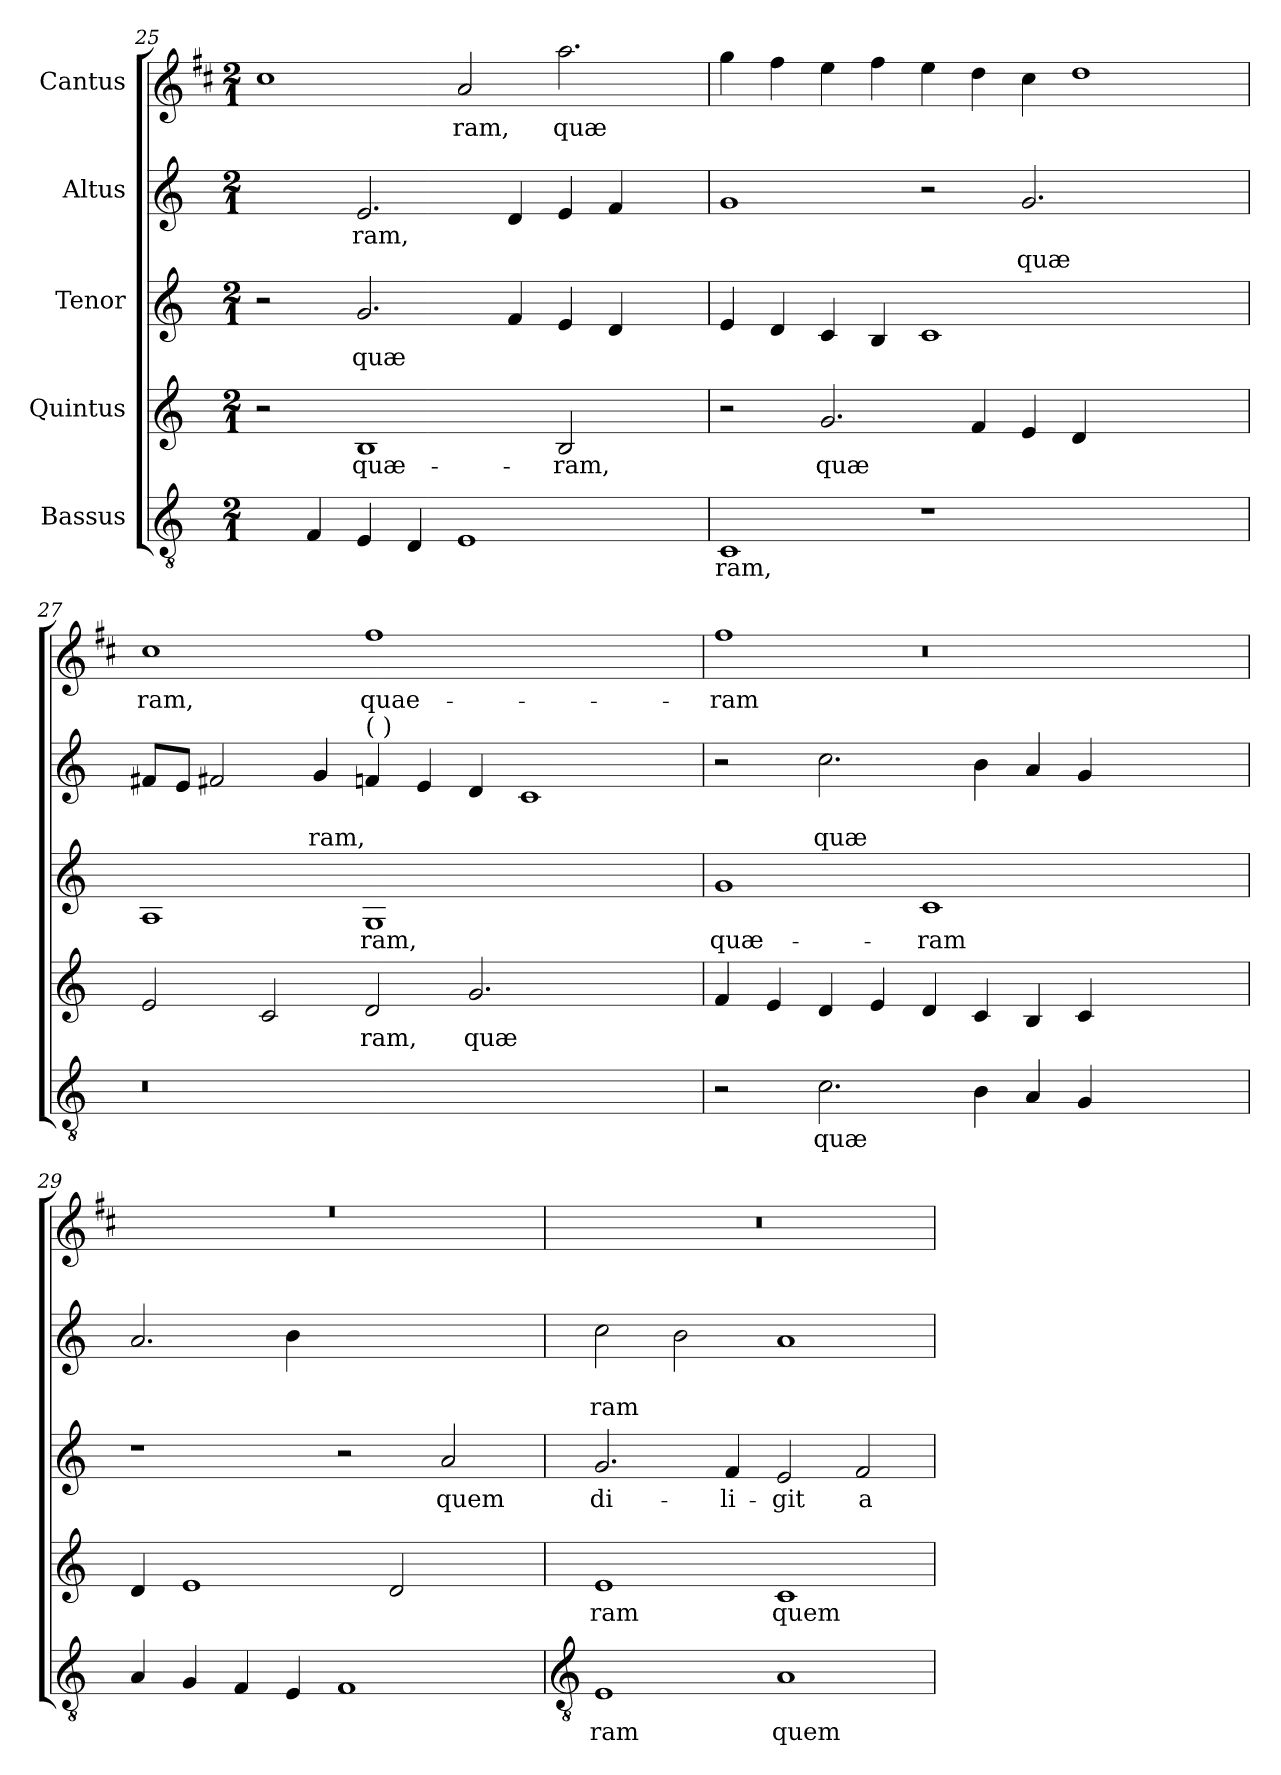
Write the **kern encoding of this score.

**kern	**text	**kern	**text	**kern	**text	**kern	**text	**text	**kern	**text
*part5	*part5	*part4	*part4	*part3	*part3	*part2	*part2	*part2	*part1	*part1
*staff5	*staff5	*staff4	*staff4	*staff3	*staff3	*staff2	*staff2	*staff2	*staff1	*staff1
*I"Bassus	*	*I"Quintus	*	*I"Tenor	*	*I"Altus	*	*	*I"Cantus	*
!!LO:LB:g=z
*clefGv2	*	*clefG2	*	*clefG2	*	*clefG2	*	*	*clefG2	*
*	*	*	*	*	*	*	*	*	*ITrd1c2	*
*k[]	*	*k[]	*	*k[]	*	*k[]	*	*	*k[]	*
*C:	*	*C:	*	*C:	*	*C:	*	*	*C:	*
*M2/1	*	*M2/1	*	*M2/1	*	*M2/1	*	*	*M2/1	*
=25	=25	=25	=25	=25	=25	=25	=25	=25	=25	=25
4Gyy]	.	2r	.	2r	.	2dyy]	.	.	1b	.
4F	.	.	.	.	.	.	.	.	.	.
!	!	!	!LO:LY:b	!	!LO:LY:b	!	!LO:LY:b	!	!	!
4E	.	1B	quæ-	2.g	quæ	2.e	-ram,	.	.	.
4D	.	.	.	.	.	.	.	.	.	.
!	!	!	!	!	!	!	!	!	!	!LO:LY:b
1E	.	.	.	.	.	.	.	.	2g	ram,
.	.	.	.	4f	.	4d	.	.	.	.
!	!	!	!LO:LY:b	!	!	!	!	!	!	!LO:LY:b
.	.	2B	-ram,	4e	.	4e	.	.	2.gg	quæ
.	.	.	.	4d	.	4f	.	.	.	.
4ryy	.	4ryy	.	4ryy	.	4ryy	.	.	.	.
=26	=26	=26	=26	=26	=26	=26	=26	=26	=26	=26
!	!LO:LY:b	!	!	!	!	!	!	!	!	!
1C	ram,	2r	.	4e	.	1g	.	.	4ff	.
.	.	.	.	4d	.	.	.	.	4ee	.
!	!	!	!LO:LY:b	!	!	!	!	!	!	!
.	.	2.g	quæ	4c	.	.	.	.	4dd	.
.	.	.	.	4B	.	.	.	.	4ee	.
1r	.	.	.	1c	.	2r	.	.	4dd	.
.	.	4f	.	.	.	.	.	.	4cc	.
!	!	!	!	!	!	!	!	!LO:LY:b	!	!
.	.	4e	.	.	.	2.g	.	quæ	4b	.
.	.	4d	.	.	.	.	.	.	1cc	.
2.ryy	.	2.ryy	.	2.ryy	.	.	.	.	.	.
.	.	.	.	.	.	2ryy	.	.	.	.
=27	=27	=27	=27	=27	=27	=27	=27	=27	=27	=27
!	!	!	!	!	!	!	!	!	!	!LO:LY:b
0r	.	2e	.	1A	.	8f#L	.	.	1b	ram,
.	.	.	.	.	.	8eJ	.	.	.	.
.	.	.	.	.	.	2f#X	.	.	.	.
.	.	2c	.	.	.	.	.	.	.	.
!	!	!	!	!	!	!	!	!LO:LY:b	!	!
.	.	.	.	.	.	4g	.	ram,	.	.
!	!	!	!	!	!	!LO:TX:a:t=(  )	!	!	!	!
!	!	!	!LO:LY:b	!	!LO:LY:b	!	!	!	!	!LO:LY:b
.	.	2d	ram,	1G	ram,	4f	.	.	1ee	quae-
.	.	.	.	.	.	4e	.	.	.	.
!	!	!	!LO:LY:b	!	!	!	!	!	!	!
.	.	2.g	quæ	.	.	4d	.	.	.	.
.	.	.	.	.	.	1c	.	.	.	.
2.ryy	.	.	.	2.ryy	.	.	.	.	2.ryy	.
.	.	2ryy	.	.	.	.	.	.	.	.
=28	=28	=28	=28	=28	=28	=28	=28	=28	=28	=28
!	!	!	!	!	!LO:LY:b	!	!	!	!	!LO:LY:b
2r	.	4f	.	1g	quæ-	2r	.	.	1ee	-ram
.	.	4e	.	.	.	.	.	.	.	.
!	!LO:LY:b	!	!	!	!	!	!	!LO:LY:b	!	!
2.c	quæ	4d	.	.	.	2.cc	.	quæ	.	.
.	.	4e	.	.	.	.	.	.	.	.
!	!	!	!	!	!LO:LY:b	!	!	!	!	!
.	.	4d	.	1c	-ram	.	.	.	0r	.
4B	.	4c	.	.	.	4b	.	.	.	.
4A	.	4B	.	.	.	4a	.	.	.	.
4G	.	4c	.	.	.	4g	.	.	.	.
1ryy	.	1ryy	.	1ryy	.	1ryy	.	.	.	.
!!LO:LB:g=z
=29	=29	=29	=29	=29	=29	=29	=29	=29	=29	=29
*	*	*	*	*	*	*	*	*	*^	*
4A	.	4d	.	1r	.	2.a	.	.	0r	0ryy	.
4G	.	1e	.	.	.	.	.	.	.	.	.
4F	.	.	.	.	.	.	.	.	.	.	.
4E	.	.	.	.	.	4b	.	.	.	.	.
1F	.	.	.	2r	.	1ryy	.	.	.	.	.
.	.	2d	.	.	.	.	.	.	.	.	.
!	!	!	!	!	!LO:LY:b	!	!	!	!	!	!
.	.	.	.	2a	quem	.	.	.	.	.	.
.	.	4ryy	.	.	.	.	.	.	.	.	.
!!LO:LB:g=z	!!
=30	=30	=30	=30	=30	=30	=30	=30	=30	=30	=30	=30
*clefGv2	*	*	*	*	*	*	*	*	*	*	*
!	!LO:LY:b	!	!LO:LY:b	!	!LO:LY:b	!	!	!LO:LY:b	!	!	!
1E	ram	1e	ram	2.g	di-	2cc	.	ram	0r	1ryy	.
.	.	.	.	.	.	2b	.	.	.	.	.
!	!	!	!	!	!LO:LY:b	!	!	!	!	!	!
.	.	.	.	4f	-li-	.	.	.	.	.	.
!	!LO:LY:b	!	!LO:LY:b	!	!LO:LY:b	!	!	!	!	!	!
1A	quem	1c	quem	2e	-git	1a	.	.	.	2ryy	.
!	!	!	!	!	!LO:LY:b	!	!	!	!	!	!
.	.	.	.	2f	a-	.	.	.	.	2ryy	.
*	*	*	*	*	*	*	*	*	*v	*v	*
=	=	=	=	=	=	=	=	=	=	=
*-	*-	*-	*-	*-	*-	*-	*-	*-	*-	*-
